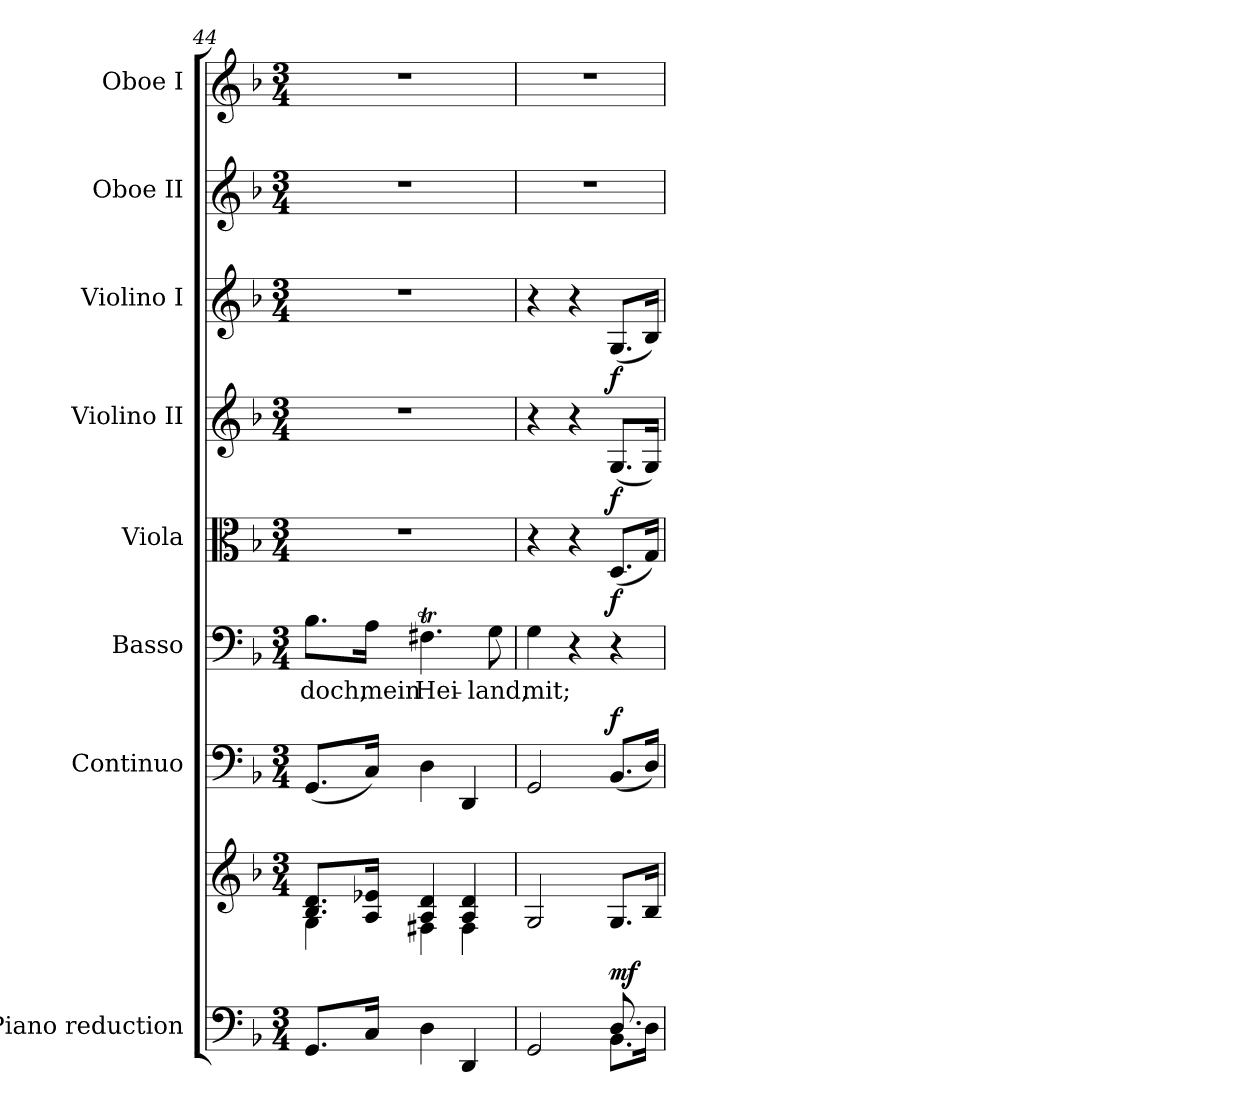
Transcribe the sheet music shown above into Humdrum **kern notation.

**kern	**kern	**dynam	**kern	**dynam	**kern	**text	**kern	**dynam	**kern	**dynam	**kern	**dynam	**kern	**kern
*part8	*part8	*part8	*part7	*part7	*part6	*part6	*part5	*part5	*part4	*part4	*part3	*part3	*part2	*part1
*staff9	*staff8	*staff8/9	*staff7	*staff7	*staff6	*staff6	*staff5	*staff5	*staff4	*staff4	*staff3	*staff3	*staff2	*staff1
*I"Piano reduction	*	*	*I"Continuo	*	*I"Basso	*	*I"Viola	*	*I"Violino II	*	*I"Violino I	*	*I"Oboe II	*I"Oboe I
*I'Pno	*	*	*	*	*	*	*	*	*	*	*	*	*I'Ob	*I'Ob
*clefF4	*clefG2	*	*clefF4	*	*clefF4	*	*clefC3	*	*clefG2	*	*clefG2	*	*clefG2	*clefG2
*k[b-]	*k[b-]	*	*k[b-]	*	*k[b-]	*	*k[b-]	*	*k[b-]	*	*k[b-]	*	*k[b-]	*k[b-]
*M3/4	*M3/4	*	*M3/4	*	*M3/4	*	*M3/4	*	*M3/4	*	*M3/4	*	*M3/4	*M3/4
=44	=44	=44	=44	=44	=44	=44	=44	=44	=44	=44	=44	=44	=44	=44
*	*^	*	*	*	*	*	*	*	*	*	*	*	*	*
!	!	!	!	!	!	!	!LO:LY:b	!	!	!	!	!	!	!	!
8.GG/L	8.B-/ 8.d/L	4G\	.	(<8.GG/L	.	8.B-\L	doch,	2.r	.	2.r	.	2.r	.	2.r	2.r
!	!	!	!	!	!	!	!LO:LY:b	!	!	!	!	!	!	!	!
16C/Jk	16A/ 16e-X/Jk	.	.	16C/Jk)	.	16A\Jk	mein	.	.	.	.	.	.	.	.
!	!	!	!	!	!	!	!LO:LY:b	!	!	!	!	!	!	!	!
4D\	4A/ 4d/	4F#X\	.	4D\	.	4.F#Xt\	Hei-	.	.	.	.	.	.	.	.
4DD/	4A/ 4d/	4F#\	.	4DD/	.	.	.	.	.	.	.	.	.	.	.
!	!	!	!	!	!	!	!LO:LY:b	!	!	!	!	!	!	!	!
.	.	.	.	.	.	8G\	-land,	.	.	.	.	.	.	.	.
=45	=45	=45	=45	=45	=45	=45	=45	=45	=45	=45	=45	=45	=45	=45	=45
*^	*	*	*	*	*	*	*	*	*	*	*	*	*	*	*
!	!	!	!	!	!	!	!	!LO:LY:b	!	!	!	!	!	!	!	!
2ryy	2GG/	2G/	2ryy	.	2GG/	.	4G\	mit;	4r	.	4r	.	4r	.	2.r	2.r
.	.	.	.	.	.	.	4r	.	4r	.	4r	.	4r	.	.	.
!	!	!	!	!LO:DY:b	!	!LO:DY:a	!	!	!	!LO:DY:b	!	!LO:DY:b	!	!LO:DY:b	!	!
8.D/L	8.BB-\L	8.G/L	8.ryy	mf	(<8.BB-/L	f	4r	.	(<8.D/L	f	(<8.G/L	f	(<8.G/L	f	.	.
16ryy	16D\Jk	16B-/Jk	16G\Jk	.	16D/Jk)	.	.	.	16G/Jk)	.	16G/Jk)	.	16B-/Jk)	.	.	.
*v	*v	*	*	*	*	*	*	*	*	*	*	*	*	*	*	*
*	*v	*v	*	*	*	*	*	*	*	*	*	*	*	*	*
=	=	=	=	=	=	=	=	=	=	=	=	=	=	=
*-	*-	*-	*-	*-	*-	*-	*-	*-	*-	*-	*-	*-	*-	*-
